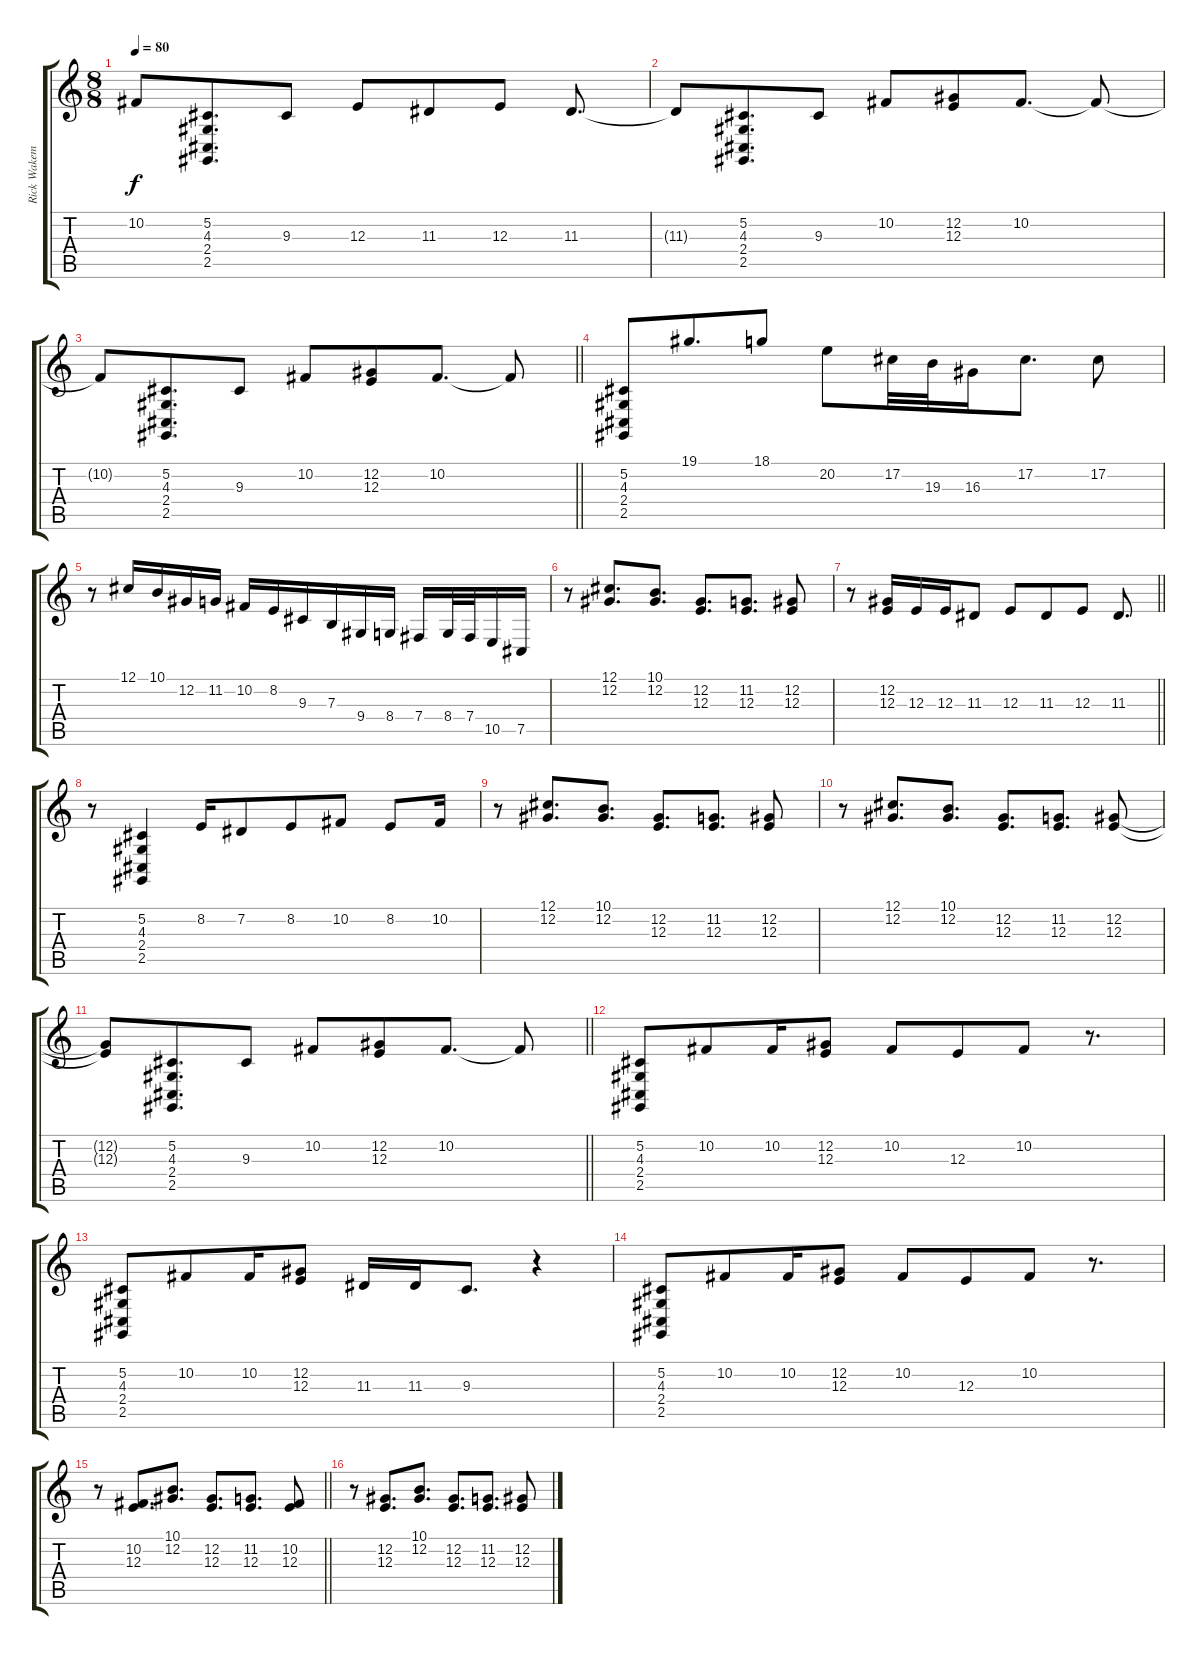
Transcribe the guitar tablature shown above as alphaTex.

\track ("Rick Wakeman (Piano)" "Rick Wakem") {instrument acousticgrandpiano}
\staff {score tabs}
\tuning (Db4 Ab3 E3 B2 Gb2 Db2) {hide}
\ts (8 8)
\tempo 80
\clef g2
\ks c
10.2{t}.8{dy f} (5.2 4.3 2.4 2.5).8{d} 9.3.8 12.3.8 11.3.8 12.3.8 11.3.8{d} |
11.3{t}.8 (5.2 4.3 2.4 2.5).8{d} 9.3.8 10.2.8 (12.2 12.3).8 10.2.8{d} 10.2{t}.8 |
\barLineRight lightlight
10.2{t}.8 (5.2 4.3 2.4 2.5).8{d} 9.3.8 10.2.8 (12.2 12.3).8 10.2.8{d} 10.2{t}.8 |
(5.2 4.3 2.4 2.5).8 19.1.8{d} 18.1.8 20.2.8 17.2.32 19.3.32 16.3.16 17.2.8{d} 17.2.8 |
r.8 12.1.16 10.1.16 12.2.16 11.2.16 10.2.16 8.2.16 9.3.16 7.3.16 9.4.16 8.4.16 7.4.16 8.4.32 7.4.32 10.5.16 7.5.16 |
r.8 (12.1 12.2).8{d} (10.1 12.2).8{d} (12.2 12.3).8{d} (11.2 12.3).8{d} (12.2 12.3).8 |
\barLineRight lightlight
r.8 (12.2 12.3).16 12.3.16 12.3.16 11.3.8 12.3.8 11.3.8 12.3.8 11.3.8{d} |
r.8 (5.2 4.3 2.4 2.5).4 8.2.16 7.2.8 8.2.8 10.2.8 8.2.8 10.2.16 |
r.8 (12.1 12.2).8{d} (10.1 12.2).8{d} (12.2 12.3).8{d} (11.2 12.3).8{d} (12.2 12.3).8 |
r.8 (12.1 12.2).8{d} (10.1 12.2).8{d} (12.2 12.3).8{d} (11.2 12.3).8{d} (12.2 12.3).8 |
\barLineRight lightlight
(12.2{t} 12.3{t}).8 (5.2 4.3 2.4 2.5).8{d} 9.3.8 10.2.8 (12.2 12.3).8 10.2.8{d} 10.2{t}.8 |
(5.2 4.3 2.4 2.5).8 10.2.8 10.2.16 (12.2 12.3).8 10.2.8 12.3.8 10.2.8 r.8{d} |
(5.2 4.3 2.4 2.5).8 10.2.8 10.2.16 (12.2 12.3).8 11.3.16 11.3.16 9.3.8{d} r.4 |
(5.2 4.3 2.4 2.5).8 10.2.8 10.2.16 (12.2 12.3).8 10.2.8 12.3.8 10.2.8 r.8{d} |
\barLineRight lightlight
r.8 (10.2 12.3).8{d} (10.1 12.2).8{d} (12.2 12.3).8{d} (11.2 12.3).8{d} (10.2 12.3).8 |
r.8 (12.2 12.3).8{d} (10.1 12.2).8{d} (12.2 12.3).8{d} (11.2 12.3).8{d} (12.2 12.3).8
